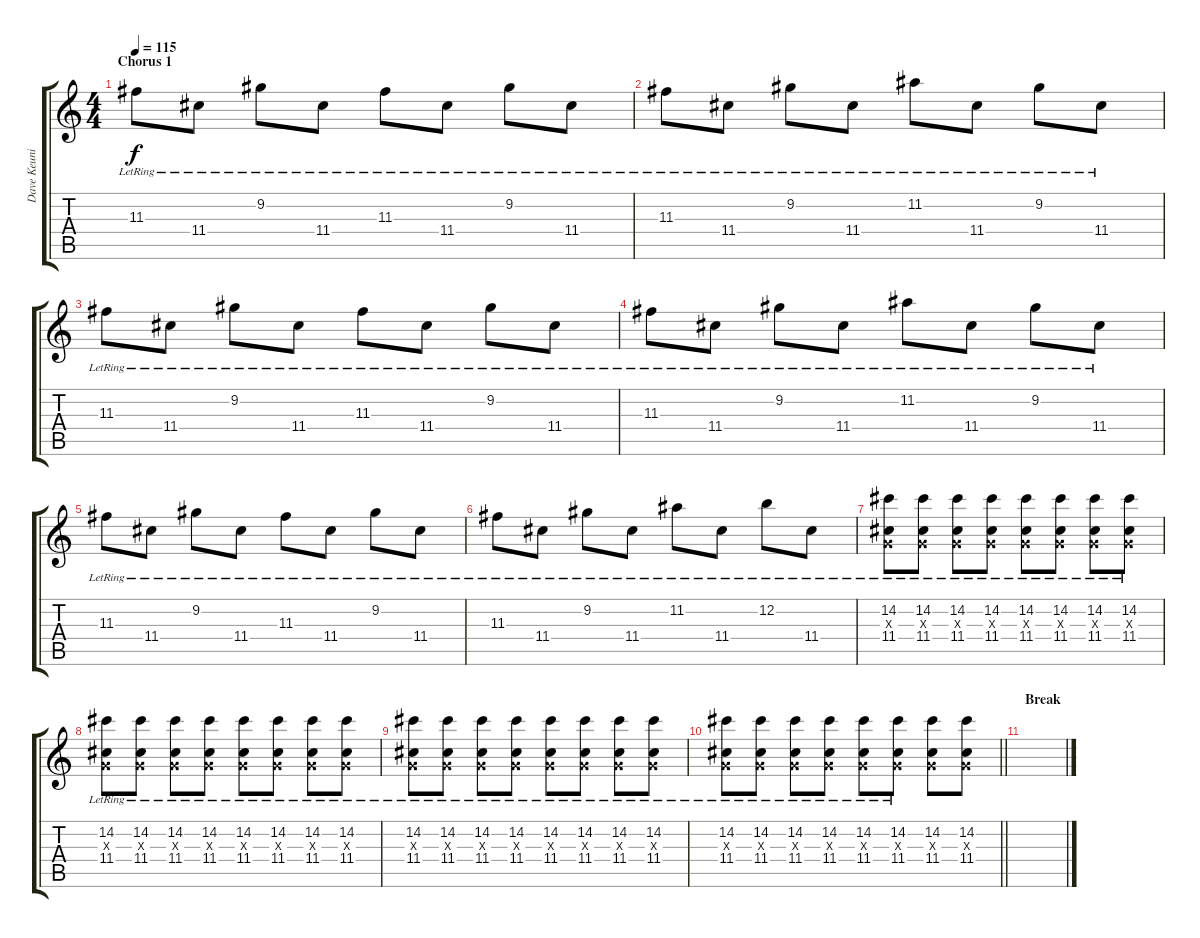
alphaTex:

\track ("Dave Keuning (Guitar 2)" "Dave Keuni") {instrument overdrivenguitar}
\staff {score tabs}
\tuning (E4 B3 G3 D3 A2 E2) {hide}
\ts (4 4)
\section ("" "Chorus 1")
\tempo 115
\clef g2
\ks c
11.3{lr}.8{dy f} 11.4{lr}.8 9.2{lr}.8 11.4{lr}.8 11.3{lr}.8 11.4{lr}.8 9.2{lr}.8 11.4{lr}.8 |
11.3{lr}.8 11.4{lr}.8 9.2{lr}.8 11.4{lr}.8 11.2{lr}.8 11.4{lr}.8 9.2{lr}.8 11.4{lr}.8 |
11.3{lr}.8 11.4{lr}.8 9.2{lr}.8 11.4{lr}.8 11.3{lr}.8 11.4{lr}.8 9.2{lr}.8 11.4{lr}.8 |
11.3{lr}.8 11.4{lr}.8 9.2{lr}.8 11.4{lr}.8 11.2{lr}.8 11.4{lr}.8 9.2{lr}.8 11.4{lr}.8 |
11.3{lr}.8 11.4{lr}.8 9.2{lr}.8 11.4{lr}.8 11.3{lr}.8 11.4{lr}.8 9.2{lr}.8 11.4{lr}.8 |
11.3{lr}.8 11.4{lr}.8 9.2{lr}.8 11.4{lr}.8 11.2{lr}.8 11.4{lr}.8 12.2{lr}.8 11.4{lr}.8 |
(14.2{lr} 0.3{x} 11.4{lr}).8 (14.2{lr} 0.3{x} 11.4{lr}).8 (14.2{lr} 0.3{x} 11.4{lr}).8 (14.2{lr} 0.3{x} 11.4{lr}).8 (14.2{lr} 0.3{x} 11.4{lr}).8 (14.2{lr} 0.3{x} 11.4{lr}).8 (14.2{lr} 0.3{x} 11.4{lr}).8 (14.2{lr} 0.3{x} 11.4{lr}).8 |
(14.2{lr} 0.3{x} 11.4{lr}).8 (14.2{lr} 0.3{x} 11.4{lr}).8 (14.2{lr} 0.3{x} 11.4{lr}).8 (14.2{lr} 0.3{x} 11.4{lr}).8 (14.2{lr} 0.3{x} 11.4{lr}).8 (14.2{lr} 0.3{x} 11.4{lr}).8 (14.2{lr} 0.3{x} 11.4{lr}).8 (14.2{lr} 0.3{x} 11.4{lr}).8 |
(14.2{lr} 0.3{x} 11.4{lr}).8 (14.2{lr} 0.3{x} 11.4{lr}).8 (14.2{lr} 0.3{x} 11.4{lr}).8 (14.2{lr} 0.3{x} 11.4{lr}).8 (14.2{lr} 0.3{x} 11.4{lr}).8 (14.2{lr} 0.3{x} 11.4{lr}).8 (14.2{lr} 0.3{x} 11.4{lr}).8 (14.2{lr} 0.3{x} 11.4{lr}).8 |
\barLineRight lightlight
(14.2{lr} 0.3{x} 11.4{lr}).8 (14.2{lr} 0.3{x} 11.4{lr}).8 (14.2{lr} 0.3{x} 11.4{lr}).8 (14.2{lr} 0.3{x} 11.4{lr}).8 (14.2{lr} 0.3{x} 11.4{lr}).8 (14.2{lr} 0.3{x} 11.4{lr}).8 (14.2 0.3{x} 11.4).8 (14.2 0.3{x} 11.4).8 |
\section ("" "Break")
